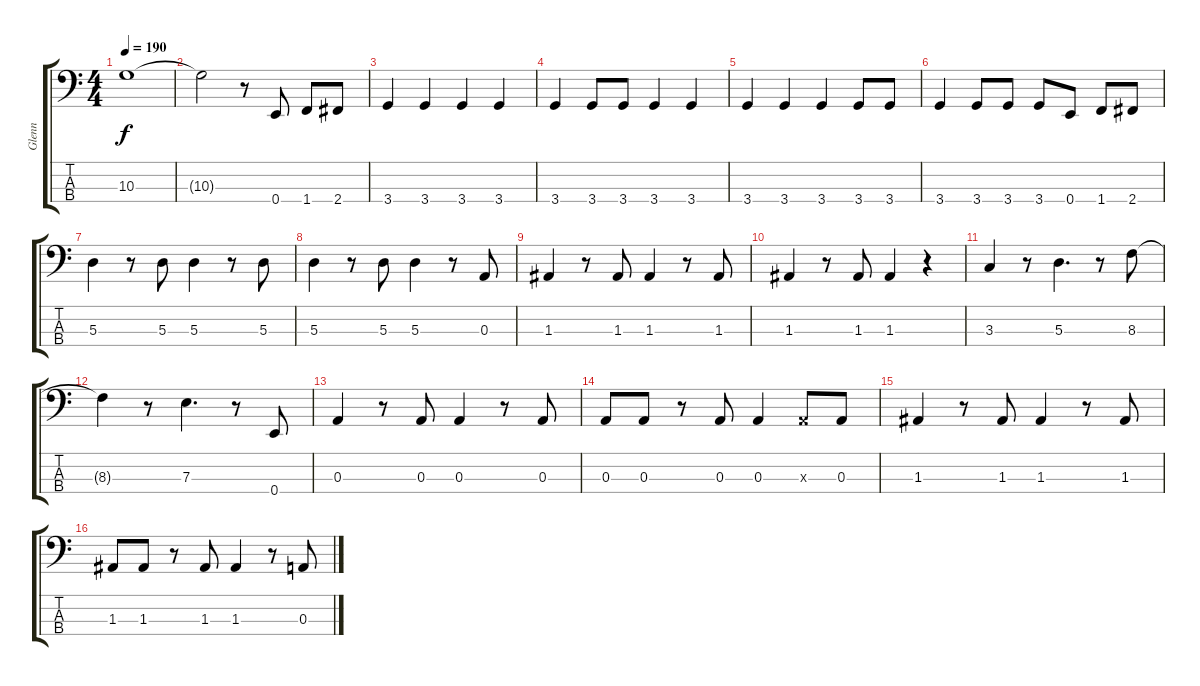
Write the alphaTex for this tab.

\track ("Glenn" "Glenn") {instrument electricbasspick}
\staff {score tabs}
\tuning (G2 D2 A1 E1) {hide}
\ts (4 4)
\tempo 190
\clef f4
\ks c
10.3.1{dy f} |
10.3{t}.2 r.8 0.4.8 1.4.8 2.4.8 |
3.4.4 3.4.4 3.4.4 3.4.4 |
3.4.4 3.4.8 3.4.8 3.4.4 3.4.4 |
3.4.4 3.4.4 3.4.4 3.4.8 3.4.8 |
3.4.4 3.4.8 3.4.8 3.4.8 0.4.8 1.4.8 2.4.8 |
5.3.4 r.8 5.3.8 5.3.4 r.8 5.3.8 |
5.3.4 r.8 5.3.8 5.3.4 r.8 0.3.8 |
1.3.4 r.8 1.3.8 1.3.4 r.8 1.3.8 |
1.3.4 r.8 1.3.8 1.3.4 r.4 |
3.3.4 r.8 5.3.4{d} r.8 8.3.8 |
8.3{t}.4 r.8 7.3.4{d} r.8 0.4.8 |
0.3.4 r.8 0.3.8 0.3.4 r.8 0.3.8 |
0.3.8 0.3.8 r.8 0.3.8 0.3.4 0.3{x}.8 0.3.8 |
1.3.4 r.8 1.3.8 1.3.4 r.8 1.3.8 |
1.3.8 1.3.8 r.8 1.3.8 1.3.4 r.8 0.3.8
